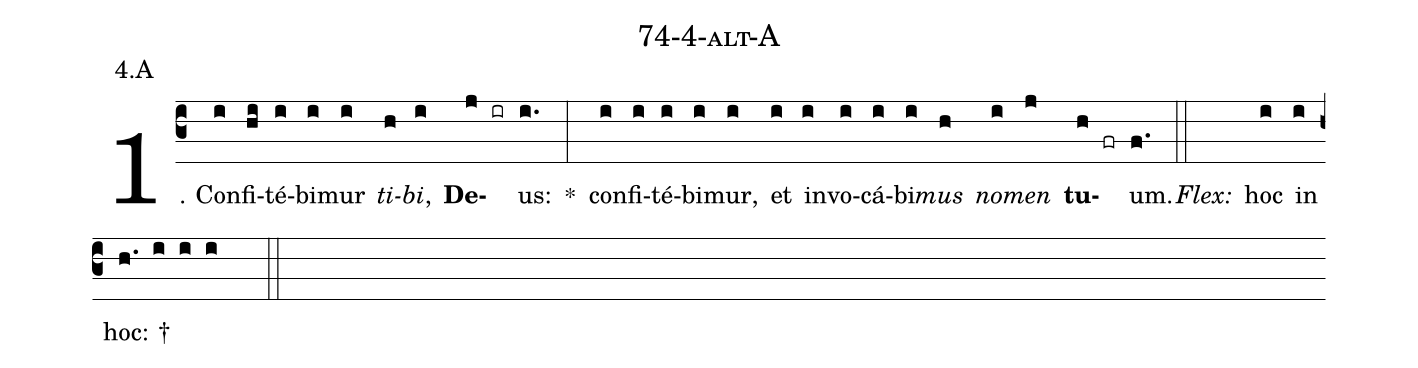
name: 74-4-alt-A;
annotation: 4.A;
%%
(c3)1. Con(i)fi(hi)té(i)bi(i)mur(i) <i>ti</i>(h)<i>bi</i>,(i) <b>De</b>(j ir)us:(i.) *(:) con(i)fi(i)té(i)bi(i)mur,(i) et(i) in(i)vo(i)cá(i)bi(i)<i>mus</i>(h) <i>no</i>(i)<i>men</i>(j) <b>tu</b>(h fr)um.(f.) (::)
<i>Flex:</i>()  hoc(i) in(i) hoc: †(h. i i i  ::)
